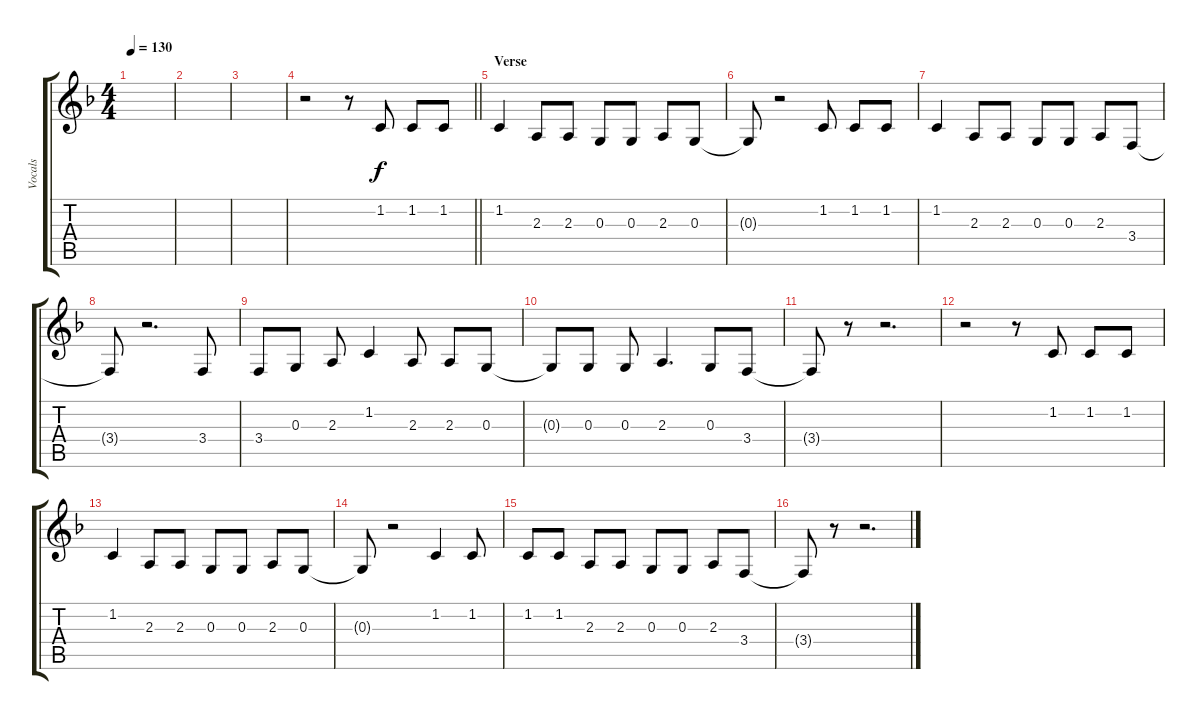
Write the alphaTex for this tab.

\track ("Vocals" "Vocals") {instrument sopranosax}
\staff {score tabs}
\tuning (E4 B3 G3 D3 A2 E2) {hide}
\ts (4 4)
\tempo 130
\clef g2
\ks f
|
|
|
\barLineRight lightlight
r.2 r.8 1.2.8 1.2.8 1.2.8 |
\section ("" "Verse")
1.2.4 2.3.8 2.3.8 0.3.8 0.3.8 2.3.8 0.3.8 |
0.3{t}.8 r.2 1.2.8 1.2.8 1.2.8 |
1.2.4 2.3.8 2.3.8 0.3.8 0.3.8 2.3.8 3.4.8 |
3.4{t}.8 r.2{d} 3.4.8 |
3.4.8 0.3.8 2.3.8 1.2.4 2.3.8 2.3.8 0.3.8 |
0.3{t}.8 0.3.8 0.3.8 2.3.4{d} 0.3.8 3.4.8 |
3.4{t}.8 r.8 r.2{d} |
r.2 r.8 1.2.8 1.2.8 1.2.8 |
1.2.4 2.3.8 2.3.8 0.3.8 0.3.8 2.3.8 0.3.8 |
0.3{t}.8 r.2 1.2.4 1.2.8 |
1.2.8 1.2.8 2.3.8 2.3.8 0.3.8 0.3.8 2.3.8 3.4.8 |
3.4{t}.8 r.8 r.2{d}
